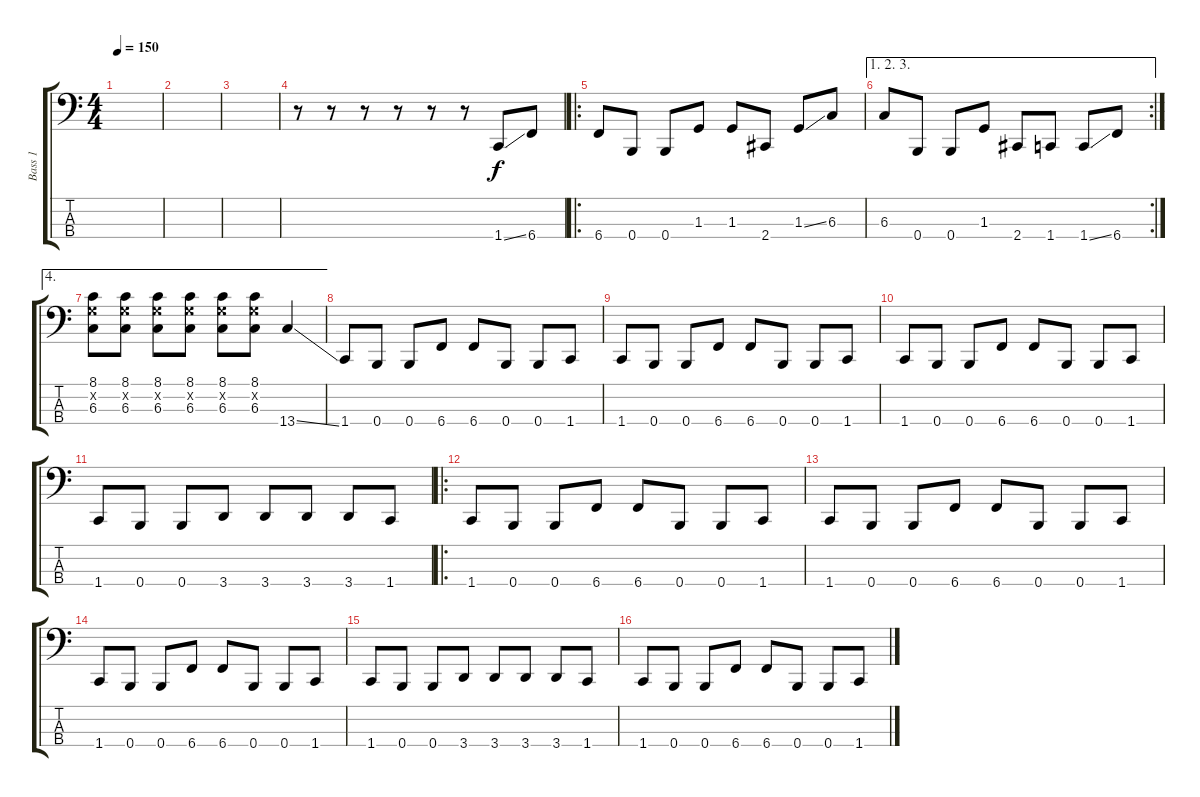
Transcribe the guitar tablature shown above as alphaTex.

\track ("Bass 1" "Bass 1") {instrument electricbasspick}
\staff {score tabs}
\tuning (E2 B1 Gb1 B0) {hide}
\ts (4 4)
\tempo 150
\clef f4
\ks c
|
|
|
r.8 r.8 r.8 r.8 r.8 r.8 1.4{ss}.8 6.4.8 |
\ro
6.4.8 0.4.8 0.4.8 1.3.8 1.3.8 2.4.8 1.3{ss}.8 6.3.8 |
\ae (1 2 3)
\rc 2
6.3.8 0.4.8 0.4.8 1.3.8 2.4.8 1.4.8 1.4{ss}.8 6.4.8 |
\ae 4
(8.1 8.2{x} 6.3).8 (8.1 8.2{x} 6.3).8 (8.1 8.2{x} 6.3).8 (8.1 8.2{x} 6.3).8 (8.1 8.2{x} 6.3).8 (8.1 8.2{x} 6.3).8 13.4{ss}.4 |
1.4.8 0.4.8 0.4.8 6.4.8 6.4.8 0.4.8 0.4.8 1.4.8 |
1.4.8 0.4.8 0.4.8 6.4.8 6.4.8 0.4.8 0.4.8 1.4.8 |
1.4.8 0.4.8 0.4.8 6.4.8 6.4.8 0.4.8 0.4.8 1.4.8 |
1.4.8 0.4.8 0.4.8 3.4.8 3.4.8 3.4.8 3.4.8 1.4.8 |
\ro
1.4.8 0.4.8 0.4.8 6.4.8 6.4.8 0.4.8 0.4.8 1.4.8 |
1.4.8 0.4.8 0.4.8 6.4.8 6.4.8 0.4.8 0.4.8 1.4.8 |
1.4.8 0.4.8 0.4.8 6.4.8 6.4.8 0.4.8 0.4.8 1.4.8 |
1.4.8 0.4.8 0.4.8 3.4.8 3.4.8 3.4.8 3.4.8 1.4.8 |
1.4.8 0.4.8 0.4.8 6.4.8 6.4.8 0.4.8 0.4.8 1.4.8
